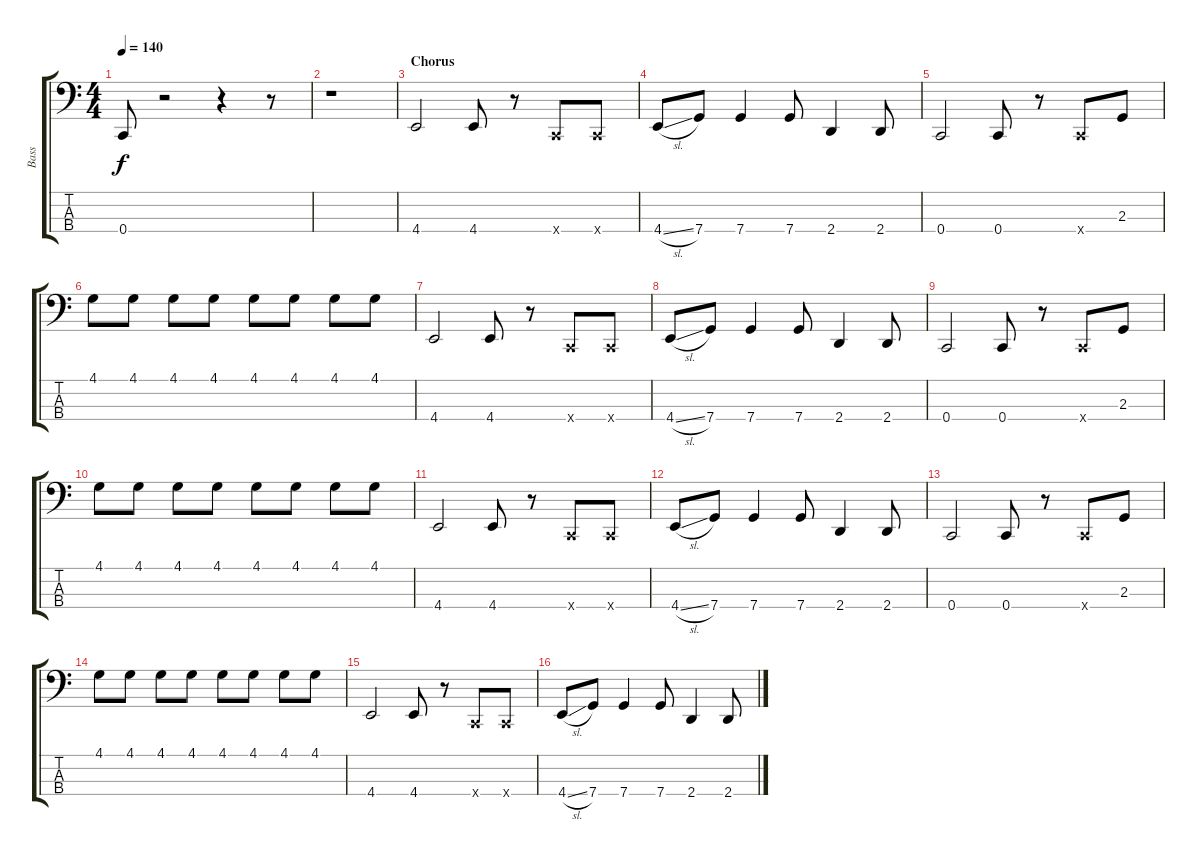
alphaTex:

\track ("Bass" "Bass") {instrument electricbasspick}
\staff {score tabs}
\tuning (Eb2 Bb1 F1 C1) {hide}
\ts (4 4)
\tempo 140
\clef f4
\ks c
0.4.8{dy f} r.2 r.4 r.8 |
r.1 |
\section ("" "Chorus")
4.4.2 4.4.8 r.8 0.4{x}.8 0.4{x}.8 |
4.4{sl}.8 7.4.8 7.4.4 7.4.8 2.4.4 2.4.8 |
0.4.2 0.4.8 r.8 0.4{x}.8 2.3.8 |
4.1.8 4.1.8 4.1.8 4.1.8 4.1.8 4.1.8 4.1.8 4.1.8 |
4.4.2 4.4.8 r.8 0.4{x}.8 0.4{x}.8 |
4.4{sl}.8 7.4.8 7.4.4 7.4.8 2.4.4 2.4.8 |
0.4.2 0.4.8 r.8 0.4{x}.8 2.3.8 |
4.1.8 4.1.8 4.1.8 4.1.8 4.1.8 4.1.8 4.1.8 4.1.8 |
4.4.2 4.4.8 r.8 0.4{x}.8 0.4{x}.8 |
4.4{sl}.8 7.4.8 7.4.4 7.4.8 2.4.4 2.4.8 |
0.4.2 0.4.8 r.8 0.4{x}.8 2.3.8 |
4.1.8 4.1.8 4.1.8 4.1.8 4.1.8 4.1.8 4.1.8 4.1.8 |
4.4.2 4.4.8 r.8 0.4{x}.8 0.4{x}.8 |
4.4{sl}.8 7.4.8 7.4.4 7.4.8 2.4.4 2.4.8
